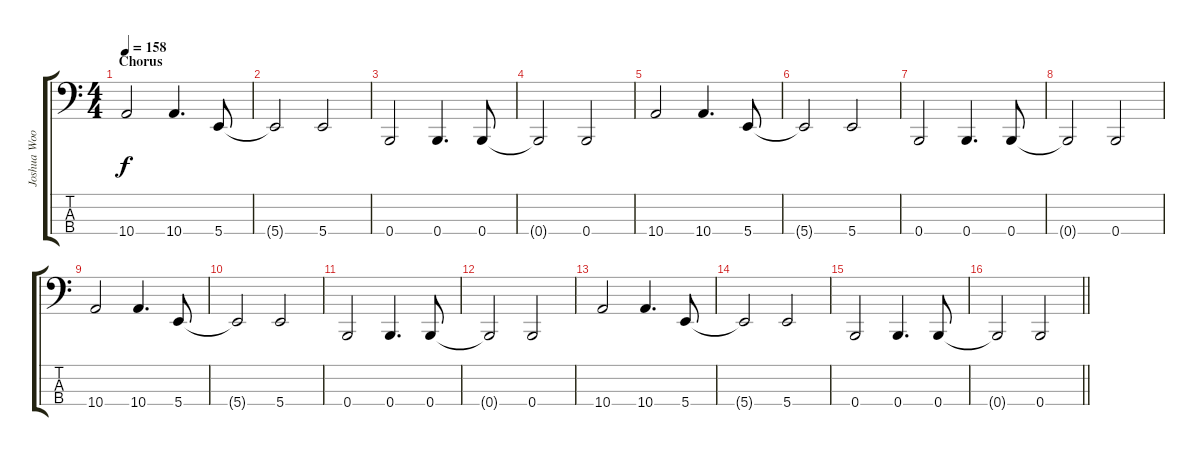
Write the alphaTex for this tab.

\track ("Joshua Woodward" "Joshua Woo") {instrument electricbasspick}
\staff {score tabs}
\tuning (E2 B1 Gb1 B0) {hide}
\ts (4 4)
\section ("" "Chorus")
\tempo 158
\clef f4
\ks c
10.4.2{dy f} 10.4.4{d} 5.4.8 |
5.4{t}.2 5.4.2 |
0.4.2 0.4.4{d} 0.4.8 |
0.4{t}.2 0.4.2 |
10.4.2 10.4.4{d} 5.4.8 |
5.4{t}.2 5.4.2 |
0.4.2 0.4.4{d} 0.4.8 |
0.4{t}.2 0.4.2 |
10.4.2 10.4.4{d} 5.4.8 |
5.4{t}.2 5.4.2 |
0.4.2 0.4.4{d} 0.4.8 |
0.4{t}.2 0.4.2 |
10.4.2 10.4.4{d} 5.4.8 |
5.4{t}.2 5.4.2 |
0.4.2 0.4.4{d} 0.4.8 |
\barLineRight lightlight
0.4{t}.2 0.4.2
